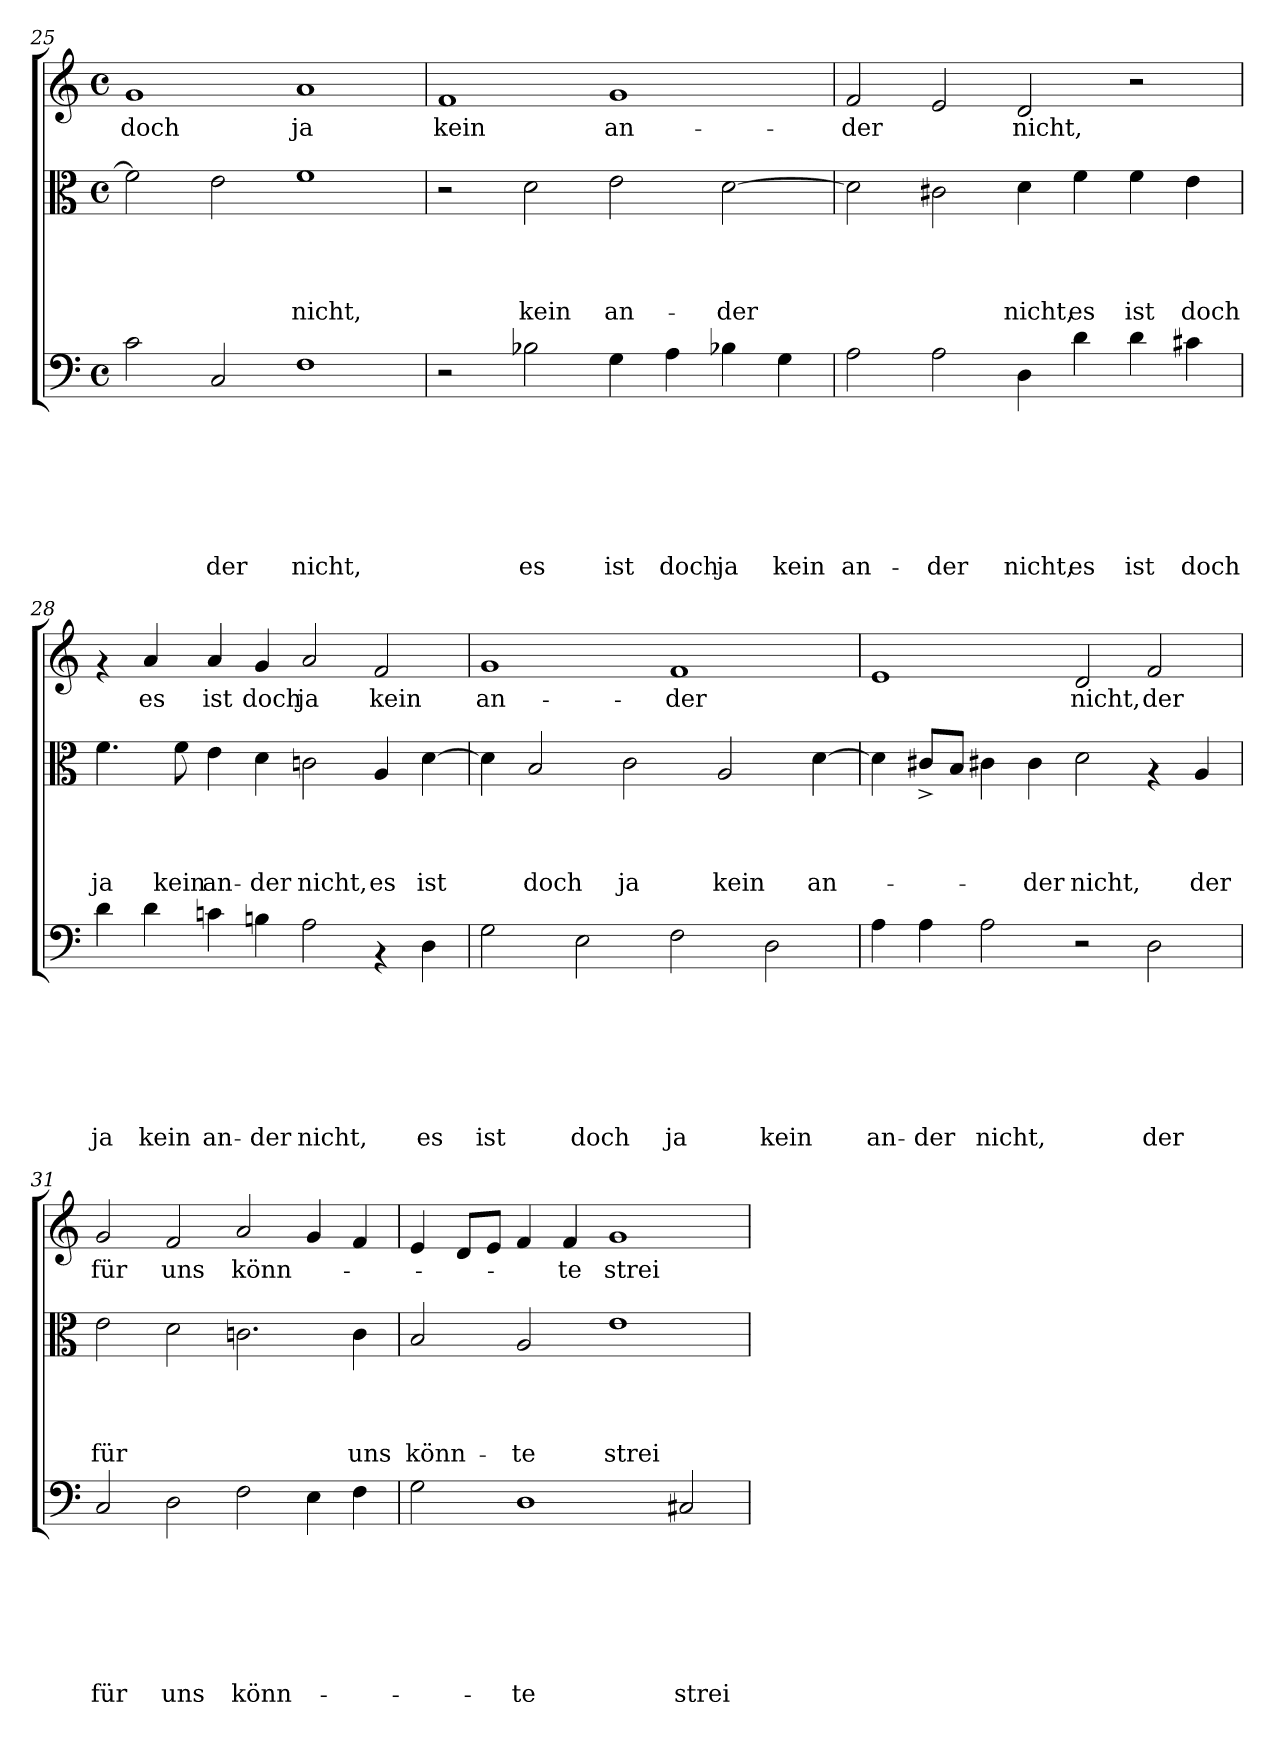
**kern	**text	**text	**text	**text	**text	**text	**text	**kern	**text	**text	**text	**text	**kern	**text
*part3	*part3	*part3	*part3	*part3	*part3	*part3	*part3	*part2	*part2	*part2	*part2	*part2	*part1	*part1
*staff3	*staff3	*staff3	*staff3	*staff3	*staff3	*staff3	*staff3	*staff2	*staff2	*staff2	*staff2	*staff2	*staff1	*staff1
!!LO:PB:g=z
*clefF4	*	*	*	*	*	*	*	*clefC3	*	*	*	*	*clefG2	*
*k[]	*	*	*	*	*	*	*	*k[]	*	*	*	*	*k[]	*
*C:	*	*	*	*	*	*	*	*C:	*	*	*	*	*C:	*
*M4/4	*	*	*	*	*	*	*	*M4/4	*	*	*	*	*M4/4	*
*met(c)	*	*	*	*	*	*	*	*met(c)	*	*	*	*	*met(c)	*
=25	=25	=25	=25	=25	=25	=25	=25	=25	=25	=25	=25	=25	=25	=25
!	!	!	!	!	!	!	!	!	!	!	!	!	!	!LO:LY:b:rj
2c\	.	.	.	.	.	.	.	2f\]	.	.	.	.	1g	doch
!	!	!	!	!	!	!	!LO:LY:b:rj	!	!	!	!	!	!	!
2C/	.	.	.	.	.	.	-der	2e\	.	.	.	.	.	.
!	!	!	!	!	!	!	!LO:LY:b:rj	!	!	!	!	!LO:LY:b:rj	!	!LO:LY:b:rj
1F	.	.	.	.	.	.	nicht,	1f	.	.	.	nicht,	1a	ja
=26	=26	=26	=26	=26	=26	=26	=26	=26	=26	=26	=26	=26	=26	=26
!	!	!	!	!	!	!	!	!	!	!	!	!	!	!LO:LY:b:rj
2r	.	.	.	.	.	.	.	2r	.	.	.	.	1f	kein
!	!	!	!	!	!	!	!LO:LY:b:rj	!	!	!	!	!LO:LY:b:rj	!	!
2B-X\	.	.	.	.	.	.	es	2d\	.	.	.	kein	.	.
!	!	!	!	!	!	!	!LO:LY:b:rj	!	!	!	!	!LO:LY:b:rj	!	!LO:LY:b:rj
4G\	.	.	.	.	.	.	ist	2e\	.	.	.	an-	1g	an-
!	!	!	!	!	!	!	!LO:LY:b:rj	!	!	!	!	!	!	!
4A\	.	.	.	.	.	.	doch	.	.	.	.	.	.	.
!	!	!	!	!	!	!	!LO:LY:b:rj	!	!	!	!	!LO:LY:b:rj	!	!
4B-X\	.	.	.	.	.	.	ja	[>2d\	.	.	.	-der	.	.
!	!	!	!	!	!	!	!LO:LY:b:rj	!	!	!	!	!	!	!
4G\	.	.	.	.	.	.	kein	.	.	.	.	.	.	.
=27	=27	=27	=27	=27	=27	=27	=27	=27	=27	=27	=27	=27	=27	=27
!	!	!	!	!	!	!	!LO:LY:b:rj	!	!	!	!	!	!	!LO:LY:b:rj
2A\	.	.	.	.	.	.	an-	2d\]	.	.	.	.	2f/	-der
!	!	!	!	!	!	!	!LO:LY:b:rj	!	!	!	!	!	!	!
2A\	.	.	.	.	.	.	-der	2c#X\	.	.	.	.	2e/	.
!	!	!	!	!	!	!	!LO:LY:b:rj	!	!	!	!	!LO:LY:b:rj	!	!LO:LY:b:rj
4D\	.	.	.	.	.	.	nicht,	4d\	.	.	.	nicht,	2d/	nicht,
!	!	!	!	!	!	!	!LO:LY:b:rj	!	!	!	!	!LO:LY:b:rj	!	!
4d\	.	.	.	.	.	.	es	4f\	.	.	.	es	.	.
!	!	!	!	!	!	!	!LO:LY:b:rj	!	!	!	!	!LO:LY:b:rj	!	!
4d\	.	.	.	.	.	.	ist	4f\	.	.	.	ist	2r	.
!	!	!	!	!	!	!	!LO:LY:b:rj	!	!	!	!	!LO:LY:b:rj	!	!
4c#X\	.	.	.	.	.	.	doch	4e\	.	.	.	doch	.	.
=28	=28	=28	=28	=28	=28	=28	=28	=28	=28	=28	=28	=28	=28	=28
!	!	!	!	!	!	!	!LO:LY:b:rj	!	!	!	!	!LO:LY:b:rj	!	!
4d\	.	.	.	.	.	.	ja	4.f\	.	.	.	ja	4rf	.
!	!	!	!	!	!	!	!LO:LY:b:rj	!	!	!	!	!	!	!LO:LY:b:rj
4d\	.	.	.	.	.	.	kein	.	.	.	.	.	4a/	es
!	!	!	!	!	!	!	!	!	!	!	!	!LO:LY:b:rj	!	!
.	.	.	.	.	.	.	.	8f\	.	.	.	kein	.	.
!	!	!	!	!	!	!	!LO:LY:b:rj	!	!	!	!	!LO:LY:b:rj	!	!LO:LY:b:rj
4cni\	.	.	.	.	.	.	an-	4e\	.	.	.	an-	4a/	ist
!	!	!	!	!	!	!	!LO:LY:b:rj	!	!	!	!	!LO:LY:b:rj	!	!LO:LY:b:rj
4Bni\	.	.	.	.	.	.	-der	4d\	.	.	.	-der	4g/	doch
!	!	!	!	!	!	!	!LO:LY:b:rj	!	!	!	!	!LO:LY:b:rj	!	!LO:LY:b:rj
2A\	.	.	.	.	.	.	nicht,	2cni\	.	.	.	nicht,	2a/	ja
!	!	!	!	!	!	!	!	!	!	!	!	!LO:LY:b:rj	!	!LO:LY:b:rj
4rAA	.	.	.	.	.	.	.	4A/	.	.	.	es	2f/	kein
!	!	!	!	!	!	!	!LO:LY:b:rj	!	!	!	!	!LO:LY:b:rj	!	!
4D\	.	.	.	.	.	.	es	[<4d\	.	.	.	ist	.	.
!!LO:LB:g=z
=29	=29	=29	=29	=29	=29	=29	=29	=29	=29	=29	=29	=29	=29	=29
!	!	!	!	!	!	!	!LO:LY:b:rj	!	!	!	!	!	!	!LO:LY:b:rj
2G\	.	.	.	.	.	.	ist	4d\]	.	.	.	.	1g	an-
!	!	!	!	!	!	!	!	!	!	!	!	!LO:LY:b:rj	!	!
.	.	.	.	.	.	.	.	2B/	.	.	.	doch	.	.
!	!	!	!	!	!	!	!LO:LY:b:rj	!	!	!	!	!	!	!
2E\	.	.	.	.	.	.	doch	.	.	.	.	.	.	.
!	!	!	!	!	!	!	!	!	!	!	!	!LO:LY:b:rj	!	!
.	.	.	.	.	.	.	.	2c\	.	.	.	ja	.	.
!	!	!	!	!	!	!	!LO:LY:b:rj	!	!	!	!	!	!	!LO:LY:b:rj
2F\	.	.	.	.	.	.	ja	.	.	.	.	.	1f	-der
!	!	!	!	!	!	!	!	!	!	!	!	!LO:LY:b:rj	!	!
.	.	.	.	.	.	.	.	2A/	.	.	.	kein	.	.
!	!	!	!	!	!	!	!LO:LY:b:rj	!	!	!	!	!	!	!
2D\	.	.	.	.	.	.	kein	.	.	.	.	.	.	.
!	!	!	!	!	!	!	!	!	!	!	!	!LO:LY:b:rj	!	!
.	.	.	.	.	.	.	.	[>4d\	.	.	.	an-	.	.
=30	=30	=30	=30	=30	=30	=30	=30	=30	=30	=30	=30	=30	=30	=30
!	!	!	!	!	!	!	!LO:LY:b:rj	!	!	!	!	!	!	!
4A\	.	.	.	.	.	.	an-	4d\]	.	.	.	.	1e	.
!	!	!	!	!	!	!	!LO:LY:b:rj	!	!	!	!	!	!	!
4A\	.	.	.	.	.	.	-der	8c#X^</L	.	.	.	.	.	.
.	.	.	.	.	.	.	.	8B/J	.	.	.	.	.	.
!	!	!	!	!	!	!	!LO:LY:b:rj	!	!	!	!	!	!	!
2A\	.	.	.	.	.	.	nicht,	4c#X\	.	.	.	.	.	.
!	!	!	!	!	!	!	!	!	!	!	!	!LO:LY:b:rj	!	!
.	.	.	.	.	.	.	.	4c#\	.	.	.	-der	.	.
!	!	!	!	!	!	!	!	!	!	!	!	!LO:LY:b:rj	!	!LO:LY:b:rj
2r	.	.	.	.	.	.	.	2d\	.	.	.	nicht,	2d/	nicht,
!	!	!	!	!	!	!	!LO:LY:b:rj	!	!	!	!	!	!	!LO:LY:b:rj
2D\	.	.	.	.	.	.	der	4rG	.	.	.	.	2f/	der
!	!	!	!	!	!	!	!	!	!	!	!	!LO:LY:b:rj	!	!
.	.	.	.	.	.	.	.	4A/	.	.	.	der	.	.
=31	=31	=31	=31	=31	=31	=31	=31	=31	=31	=31	=31	=31	=31	=31
!	!	!	!	!	!	!	!LO:LY:b:rj	!	!	!	!	!LO:LY:b:rj	!	!LO:LY:b:rj
2C/	.	.	.	.	.	.	für	2e\	.	.	.	für	2g/	für
!	!	!	!	!	!	!	!LO:LY:b:rj	!	!	!	!	!	!	!LO:LY:b:rj
2D\	.	.	.	.	.	.	uns	2d\	.	.	.	.	2f/	uns
!	!	!	!	!	!	!	!LO:LY:b:rj	!	!	!	!	!	!	!LO:LY:b:rj
2F\	.	.	.	.	.	.	könn-	2.cni\	.	.	.	.	2a/	könn-
4E\	.	.	.	.	.	.	.	.	.	.	.	.	4g/	.
!	!	!	!	!	!	!	!	!	!	!	!	!LO:LY:b:rj	!	!
4F\	.	.	.	.	.	.	.	4c\	.	.	.	uns	4f/	.
=32	=32	=32	=32	=32	=32	=32	=32	=32	=32	=32	=32	=32	=32	=32
!	!	!	!	!	!	!	!	!	!	!	!	!LO:LY:b:rj	!	!
2G\	.	.	.	.	.	.	.	2B/	.	.	.	könn-	4e/	.
.	.	.	.	.	.	.	.	.	.	.	.	.	8d/L	.
.	.	.	.	.	.	.	.	.	.	.	.	.	8e/J	.
!	!	!	!	!	!	!	!LO:LY:b:rj	!	!	!	!	!LO:LY:b:rj	!	!
1D	.	.	.	.	.	.	-te	2A/	.	.	.	-te	4f/	.
!	!	!	!	!	!	!	!	!	!	!	!	!	!	!LO:LY:b:rj
.	.	.	.	.	.	.	.	.	.	.	.	.	4f/	-te
!	!	!	!	!	!	!	!	!	!	!	!	!LO:LY:b:rj	!	!LO:LY:b:rj
.	.	.	.	.	.	.	.	1e	.	.	.	strei-	1g	strei-
!	!	!	!	!	!	!	!LO:LY:b:rj	!	!	!	!	!	!	!
2C#X/	.	.	.	.	.	.	strei-	.	.	.	.	.	.	.
=	=	=	=	=	=	=	=	=	=	=	=	=	=	=
*-	*-	*-	*-	*-	*-	*-	*-	*-	*-	*-	*-	*-	*-	*-
